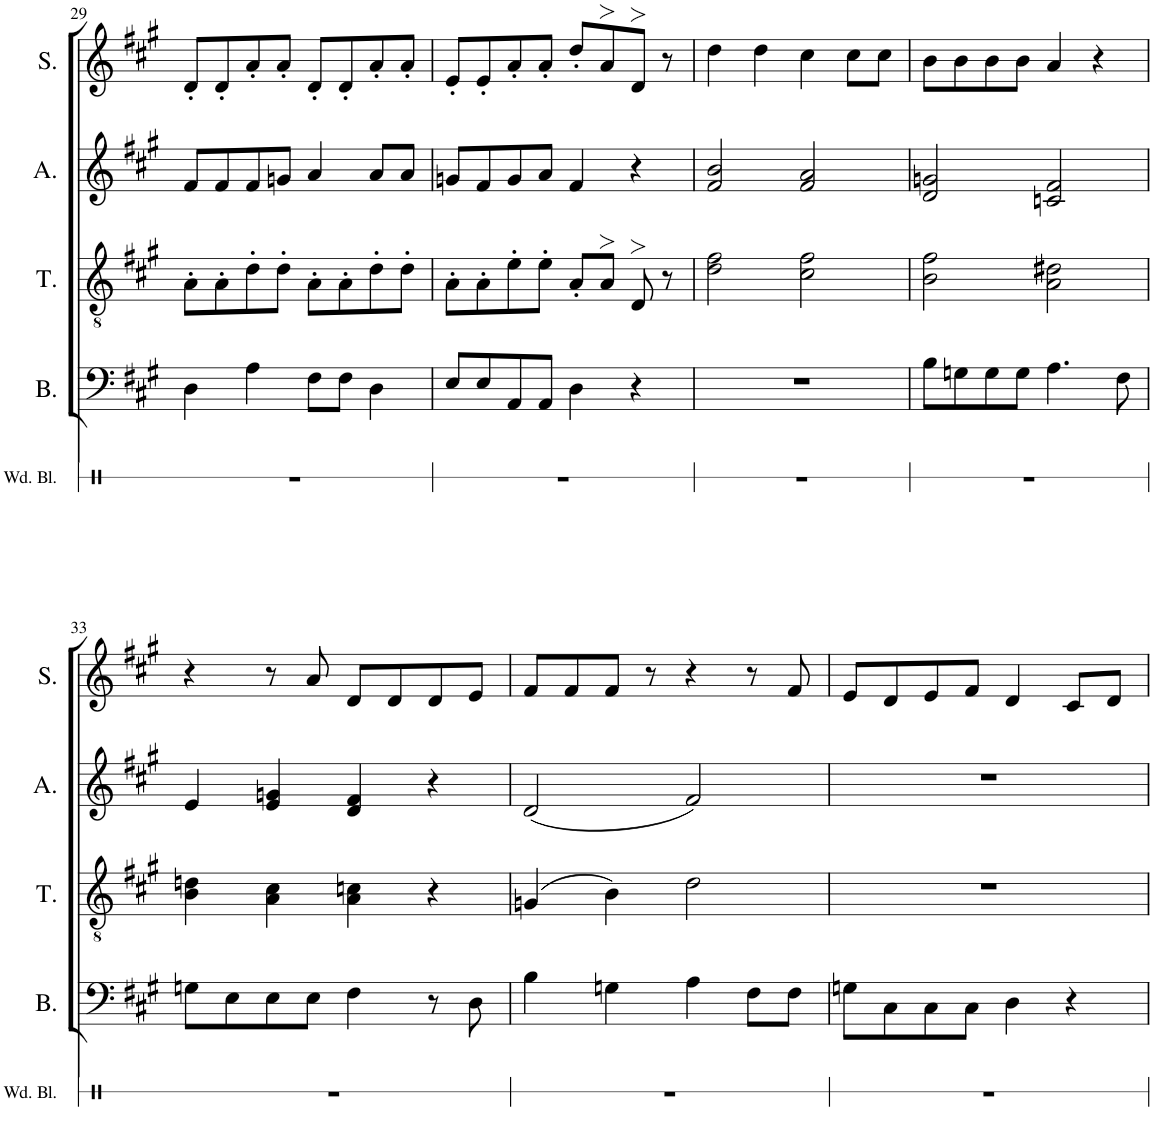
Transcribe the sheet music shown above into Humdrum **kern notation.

**kern	**kern	**kern	**kern	**kern
*part5	*part4	*part3	*part2	*part1
*staff5	*staff4	*staff3	*staff2	*staff1
*I"Wood blocks	*I"Bass	*I"Tenor	*I"Alto	*I"Soprano
*I'Wd. Bl.	*I'B.	*I'T.	*I'A.	*I'S.
!!LO:PB:g=z
*clefX	*clefF4	*clefGv2	*clefG2	*clefG2
*k[]	*k[f#c#g#]	*k[f#c#g#]	*k[f#c#g#]	*k[f#c#g#]
*M4/4	*M4/4	*M4/4	*M4/4	*M4/4
=29	=29	=29	=29	=29
1r	4D\	8A'\L	8f#/L	8d'/L
.	.	8A'\	8f#/	8d'/
.	4A\	8d'\	8f#/	8a'/
.	.	8d'\J	8gn/J	8a'/J
.	8F#\L	8A'\L	4a/	8d'/L
.	8F#\J	8A'\	.	8d'/
.	4D\	8d'\	8a/L	8a'/
.	.	8d'\J	8a/J	8a'/J
=30	=30	=30	=30	=30
1r	8E/L	8A'\L	8gn/L	8e'/L
.	8E/	8A'\	8f#/	8e'/
.	8AA/	8e'\	8g/	8a'/
.	8AA/J	8e'\J	8a/J	8a'/J
.	4D\	8A'/L	4f#/	8dd'/L
.	.	8A>/J	.	8a>/
.	4r	8D>/	4r	8d>/J
.	.	8r	.	8r
=31	=31	=31	=31	=31
1r	1r	2d\ 2f#\	2f#/ 2b/	4dd\
.	.	.	.	4dd\
.	.	2c#\ 2f#\	2f#/ 2a/	4cc#\
.	.	.	.	8cc#\L
.	.	.	.	8cc#\J
=32	=32	=32	=32	=32
1r	8B\L	2B\ 2f#\	2d/ 2gn/	8b\L
.	8Gn\	.	.	8b\
.	8G\	.	.	8b\
.	8G\J	.	.	8b\J
.	4.A\	2A\ 2d#X\	2cn/ 2f#/	4a/
.	.	.	.	4r
.	8F#\	.	.	.
!!LO:LB:g=z
=33	=33	=33	=33	=33
1r	8Gn\L	4B\ 4dn\	4e/	4r
.	8E\	.	.	.
.	8E\	4A\ 4c#\	4e/ 4gn/	8r
.	8E\J	.	.	8a/
.	4F#\	4A\ 4cn\	4d/ 4f#/	8d/L
.	.	.	.	8d/
.	8r	4r	4r	8d/
.	8D\	.	.	8e/J
=34	=34	=34	=34	=34
1r	4B\	(4Gn/	(2d/	8f#/L
.	.	.	.	8f#/
.	4Gn\	4B\)	.	8f#/J
.	.	.	.	8r
.	4A\	2d\	2f#/)	4r
.	8F#\L	.	.	8r
.	8F#\J	.	.	8f#/
=35	=35	=35	=35	=35
1r	8Gn\L	1r	1r	8e/L
.	8C#\	.	.	8d/
.	8C#\	.	.	8e/
.	8C#\J	.	.	8f#/J
.	4D\	.	.	4d/
.	4r	.	.	8c#/L
.	.	.	.	8d/J
=	=	=	=	=
*-	*-	*-	*-	*-
